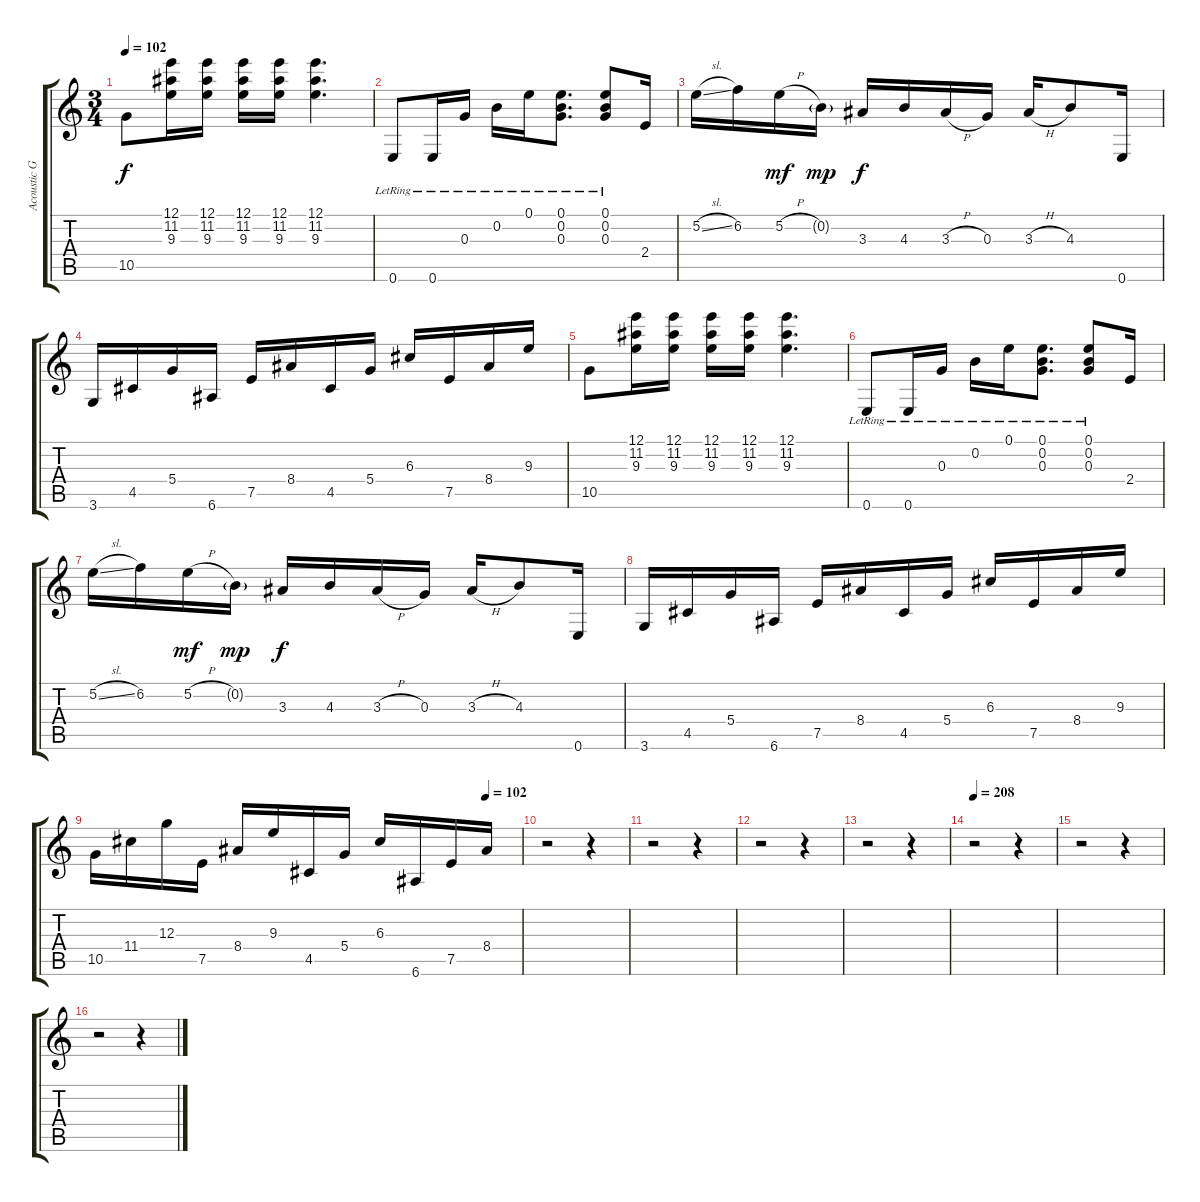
\track ("Acoustic Guitar" "Acoustic G") {instrument acousticguitarsteel}
\staff {score tabs}
\tuning (E4 B3 G3 D3 A2 E2) {hide}
\ts (3 4)
\tempo 102
\clef g2
\ks c
10.5.8{dy f} (12.1 11.2 9.3).16 (12.1 11.2 9.3).16 (12.1 11.2 9.3).16 (12.1 11.2 9.3).16 (12.1 11.2 9.3).4{d} |
0.6{lr}.8 0.6{lr}.16 0.3{lr}.16 0.2{lr}.16 0.1{lr}.16 (0.1{lr} 0.2{lr} 0.3{lr}).8{d} (0.1{lr} 0.2{lr} 0.3{lr}).8 2.4.16 |
5.2{sl}.16 6.2.16 5.2{h}.16{dy mf} 0.2{g}.16{dy mp} 3.3.16{dy f} 4.3.16 3.3{h}.16 0.3.16 3.3{h}.16 4.3.8 0.6.16 |
3.6.16 4.5.16 5.4.16 6.6.16 7.5.16 8.4.16 4.5.16 5.4.16 6.3.16 7.5.16 8.4.16 9.3.16 |
10.5.8 (12.1 11.2 9.3).16 (12.1 11.2 9.3).16 (12.1 11.2 9.3).16 (12.1 11.2 9.3).16 (12.1 11.2 9.3).4{d} |
0.6{lr}.8 0.6{lr}.16 0.3{lr}.16 0.2{lr}.16 0.1{lr}.16 (0.1{lr} 0.2{lr} 0.3{lr}).8{d} (0.1{lr} 0.2{lr} 0.3{lr}).8 2.4.16 |
5.2{sl}.16 6.2.16 5.2{h}.16{dy mf} 0.2{g}.16{dy mp} 3.3.16{dy f} 4.3.16 3.3{h}.16 0.3.16 3.3{h}.16 4.3.8 0.6.16 |
3.6.16 4.5.16 5.4.16 6.6.16 7.5.16 8.4.16 4.5.16 5.4.16 6.3.16 7.5.16 8.4.16 9.3.16 |
\tempo (102 0.9166666666666666)
10.5.16 11.4.16 12.3.16 7.5.16 8.4.16 9.3.16 4.5.16 5.4.16 6.3.16 6.6.16 7.5.16 8.4.16 |
r.2 r.4 |
r.2 r.4 |
r.2 r.4 |
r.2 r.4 |
\tempo 208
r.2 r.4 |
r.2 r.4 |
r.2 r.4
